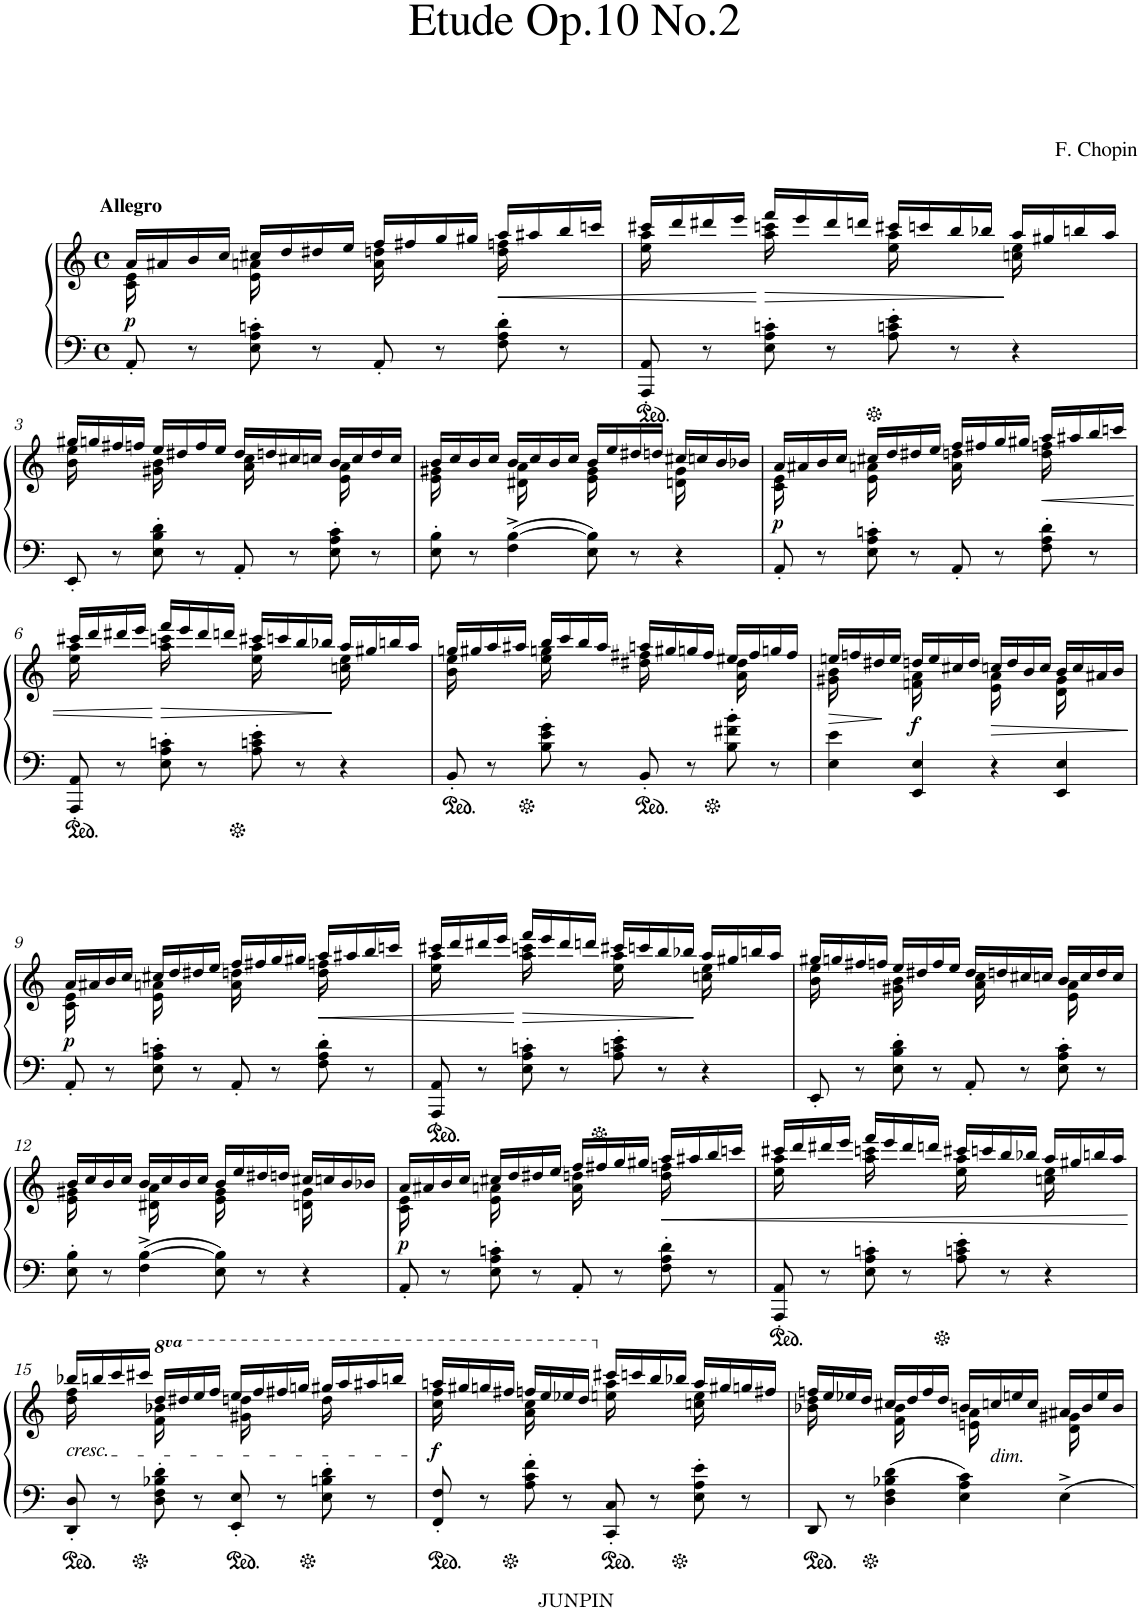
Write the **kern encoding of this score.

**kern	**kern	**dynam
*part1	*part1	*part1
*staff2	*staff1	*staff1/2
*I"Piano	*	*
*I'Pno.	*	*
*clefF4	*clefG2	*
*k[]	*k[]	*
*M4/4	*M4/4	*
*met(c)	*met(c)	*
=1	=1	=1
*	*^	*
!	!LO:TX:a:B:t=Allegro	!	!
!	!	!	!LO:DY:b
8AA'/	16a^/LL	16c\ 16e\	p
.	16a#X/	8.ryy	.
8r	16b/	.	.
.	16cc/JJ	.	.
8E\' 8A\' 8cn\'	16cc#X/LL	16e\ 16an\	.
.	16dd/	8.ryy	.
8r	16dd#X/	.	.
.	16ee/JJ	.	.
8AA'/	16ff/LL	16a\ 16ddn\	.
.	16ff#X/	8.ryy	.
8r	16gg/	.	.
.	16gg#X/JJ	.	.
!	!	!	!LO:HP:b
8F\' 8A\' 8d\'	16aa/LL	16dd\ 16ffn\	<
.	16aa#X/	8.ryy	.
8r	16bb/	.	.
.	16cccn/JJ	.	.
=2	=2	=2	=2
8AAA/' 8AA/'	16ccc#X/LL	16ee\ 16aa\	.
.	16ddd/	8.ryy	.
8r	16ddd#X/	.	.
.	16eee/JJ	.	.
!	!	!	!LO:HP:n=1:b
8E\' 8A\' 8cn\'	16fff/LL	16aa\ 16cccn\	[ >
.	16eee/	8.ryy	.
8r	16ddd#/	.	.
.	16dddn/JJ	.	.
8A\' 8cn\' 8e\'	16ccc#X/LL	16ee\ 16aa\	.
.	16cccn/	8.ryy	.
8r	16bb/	.	.
.	16bb-X/JJ	.	.
4r	16aa/LL	16ccn\ 16ee\	]
.	16gg#X/	8.ryy	.
.	16bbn/	.	.
.	16aa/JJ	.	.
!!LO:LB:g=z	!!
=3	=3	=3	=3
8EE'/	16gg#X/LL	16b\ 16ee\	.
.	16ggn/	8.ryy	.
8r	16ff#X/	.	.
.	16ffn/JJ	.	.
8E\' 8B\' 8d\'	16ee/LL	16g#X\ 16b\	.
.	16dd#X/	8.ryy	.
8r	16ff/	.	.
.	16ee/JJ	.	.
8AA'/	16dd#/LL	16a\ 16cc\	.
.	16ddn/	8.ryy	.
8r	16cc#X/	.	.
.	16ccn/JJ	.	.
8E\' 8A\' 8c\'	16b/LL	16e\ 16a\	.
.	16cc/	8.ryy	.
8r	16dd/	.	.
.	16cc/JJ	.	.
=4	=4	=4	=4
8E\' 8B\'	16b/LL	16e\ 16g#X\	.
.	16cc/	8.ryy	.
8r	16b/	.	.
.	16cc/JJ	.	.
4F\^ [4B\^	16b/LL	16d#X\ 16a\	.
.	16cc/	8.ryy	.
.	16b/	.	.
.	16cc/JJ	.	.
8E\ 8B\]	16b/LL	16e\ 16g#\	.
.	16ee/	8.ryy	.
8r	16dd#X/	.	.
.	16ddn/JJ	.	.
4r	16cc#X/LL	16dn\ 16g#\	.
.	16ccn/	8.ryy	.
.	16b/	.	.
.	16b-X/JJ	.	.
=5	=5	=5	=5
!	!	!	!LO:DY:b
8AA'/	16a^/LL	16c\ 16e\	p
.	16a#X/	8.ryy	.
8r	16b/	.	.
.	16cc/JJ	.	.
8E\' 8A\' 8cn\'	16cc#X/LL	16e\ 16an\	.
.	16dd/	8.ryy	.
8r	16dd#X/	.	.
.	16ee/JJ	.	.
8AA'/	16ff/LL	16a\ 16ddn\	.
.	16ff#X/	8.ryy	.
8r	16gg/	.	.
.	16gg#X/JJ	.	.
!	!	!	!LO:HP:b
8F\' 8A\' 8d\'	16aa/LL	16dd\ 16ffn\	<
.	16aa#X/	8.ryy	.
8r	16bb/	.	.
.	16cccn/JJ	.	.
!!LO:LB:g=z	!!
=6	=6	=6	=6
8AAA/' 8AA/'	16ccc#X/LL	16ee\ 16aa\	.
.	16ddd/	8.ryy	.
8r	16ddd#X/	.	.
.	16eee/JJ	.	.
!	!	!	!LO:HP:n=1:b
8E\' 8A\' 8cn\'	16fff/LL	16aa\ 16cccn\	[ >
.	16eee/	8.ryy	.
8r	16ddd#/	.	.
.	16dddn/JJ	.	.
8A\' 8cn\' 8e\'	16ccc#X/LL	16ee\ 16aa\	.
.	16cccn/	8.ryy	.
8r	16bb/	.	.
.	16bb-X/JJ	.	.
4r	16aa/LL	16ccn\ 16ee\	]
.	16gg#X/	8.ryy	.
.	16bbn/	.	.
.	16aa/JJ	.	.
=7	=7	=7	=7
8BB'/	16ggn/LL	16b\ 16ee\	.
.	16gg#X/	8.ryy	.
8r	16aa/	.	.
.	16aa#X/JJ	.	.
8B\' 8e\' 8g\'	16bb/LL	16ee\ 16ggn\	.
.	16ccc/	8.ryy	.
8r	16bb/	.	.
.	16aa#/JJ	.	.
8BB'/	16aan/LL	16dd#X\ 16ff#X\	.
.	16gg#X/	8.ryy	.
8r	16ggn/	.	.
.	16ff#/JJ	.	.
8B\' 8f#X\' 8b\'	16ee#X/LL	16a\ 16dd#\	.
.	16ff#/	8.ryy	.
8r	16ggn/	.	.
.	16ff#/JJ	.	.
=8	=8	=8	=8
!	!	!	!LO:HP:b
4E\ 4e\	16een/LL	16g#X\ 16b\	>
.	16ffn/	8.ryy	.
.	16dd#X/	.	.
.	16ee/JJ	.	]
!	!	!	!LO:DY:b
4EE/ 4E/	16ddn/LL	16fn\ 16a\	f
.	16ee/	8.ryy	.
.	16cc#X/	.	.
.	16dd/JJ	.	.
!	!	!	!LO:HP:b
4r	16ccn/LL	16e\ 16a\	>
.	16dd/	8.ryy	.
.	16b/	.	.
.	16cc/JJ	.	.
4EE/ 4E/	16b/LL	16d\ 16g#\	.
.	16cc/	8.ryy	.
.	16a#X/	.	.
.	16b/JJ	.	.
*	*v	*v	*
.	.	]
!!LO:LB:g=z
=9	=9	=9
*	*^	*
!	!	!	!LO:DY:b
8AA'/	16a^/LL	16c\ 16e\	p
.	16a#X/	8.ryy	.
8r	16b/	.	.
.	16cc/JJ	.	.
8E\' 8A\' 8cn\'	16cc#X/LL	16e\ 16an\	.
.	16dd/	8.ryy	.
8r	16dd#X/	.	.
.	16ee/JJ	.	.
8AA'/	16ff/LL	16a\ 16ddn\	.
.	16ff#X/	8.ryy	.
8r	16gg/	.	.
.	16gg#X/JJ	.	.
!	!	!	!LO:HP:b
8F\' 8A\' 8d\'	16aa/LL	16dd\ 16ffn\	<
.	16aa#X/	8.ryy	.
8r	16bb/	.	.
.	16cccn/JJ	.	.
=10	=10	=10	=10
8AAA/' 8AA/'	16ccc#X/LL	16ee\ 16aa\	.
.	16ddd/	8.ryy	.
8r	16ddd#X/	.	.
.	16eee/JJ	.	.
!	!	!	!LO:HP:n=1:b
8E\' 8A\' 8cn\'	16fff/LL	16aa\ 16cccn\	[ >
.	16eee/	8.ryy	.
8r	16ddd#/	.	.
.	16dddn/JJ	.	.
8A\' 8cn\' 8e\'	16ccc#X/LL	16ee\ 16aa\	.
.	16cccn/	8.ryy	.
8r	16bb/	.	.
.	16bb-X/JJ	.	.
4r	16aa/LL	16ccn\ 16ee\	]
.	16gg#X/	8.ryy	.
.	16bbn/	.	.
.	16aa/JJ	.	.
=11	=11	=11	=11
8EE'/	16gg#X/LL	16b\ 16ee\	.
.	16ggn/	8.ryy	.
8r	16ff#X/	.	.
.	16ffn/JJ	.	.
8E\' 8B\' 8d\'	16ee/LL	16g#X\ 16b\	.
.	16dd#X/	8.ryy	.
8r	16ff/	.	.
.	16ee/JJ	.	.
8AA'/	16dd#/LL	16a\ 16cc\	.
.	16ddn/	8.ryy	.
8r	16cc#X/	.	.
.	16ccn/JJ	.	.
8E\' 8A\' 8c\'	16b/LL	16e\ 16a\	.
.	16cc/	8.ryy	.
8r	16dd/	.	.
.	16cc/JJ	.	.
!!LO:LB:g=z	!!
=12	=12	=12	=12
8E\' 8B\'	16b/LL	16e\ 16g#X\	.
.	16cc/	8.ryy	.
8r	16b/	.	.
.	16cc/JJ	.	.
4F\^ [4B\^	16b/LL	16d#X\ 16a\	.
.	16cc/	8.ryy	.
.	16b/	.	.
.	16cc/JJ	.	.
8E\ 8B\]	16b/LL	16e\ 16g#\	.
.	16ee/	8.ryy	.
8r	16dd#X/	.	.
.	16ddn/JJ	.	.
4r	16cc#X/LL	16dn\ 16g#\	.
.	16ccn/	8.ryy	.
.	16b/	.	.
.	16b-X/JJ	.	.
=13	=13	=13	=13
!	!	!	!LO:DY:b
8AA'/	16a^/LL	16c\ 16e\	p
.	16a#X/	8.ryy	.
8r	16b/	.	.
.	16cc/JJ	.	.
8E\' 8A\' 8cn\'	16cc#X/LL	16e\ 16an\	.
.	16dd/	8.ryy	.
8r	16dd#X/	.	.
.	16ee/JJ	.	.
8AA'/	16ff/LL	16a\ 16ddn\	.
.	16ff#X/	8.ryy	.
8r	16gg/	.	.
.	16gg#X/JJ	.	.
!	!	!	!LO:HP:b
8F\' 8A\' 8d\'	16aa/LL	16dd\ 16ffn\	<
.	16aa#X/	8.ryy	.
8r	16bb/	.	.
.	16cccn/JJ	.	.
=14	=14	=14	=14
8AAA/' 8AA/'	16ccc#X/LL	16ee\ 16aa\	.
.	16ddd/	8.ryy	.
8r	16ddd#X/	.	.
.	16eee/JJ	.	.
8E\' 8A\' 8cn\'	16fff/LL	16aa\ 16cccn\	.
.	16eee/	8.ryy	.
8r	16ddd#/	.	.
.	16dddn/JJ	.	.
8A\' 8cn\' 8e\'	16ccc#X/LL	16ee\ 16aa\	.
.	16cccn/	8.ryy	.
8r	16bb/	.	.
.	16bb-X/JJ	.	.
4r	16aa/LL	16ccn\ 16ee\	.
.	16gg#X/	8.ryy	.
.	16bbn/	.	.
.	16aa/JJ	.	.
*	*v	*v	*
.	.	[
!!LO:LB:g=z
=15	=15	=15
*	*^	*
!	!LO:TX:b:i:t=cresc.	!	!
8DD/' 8D/'	16bb-X/LL	16dd\ 16ff\	.
.	16bbn/	8.ryy	.
8r	16ccc/	.	.
.	16ccc#X/JJ	.	.
*	*8va	*	*
8D\' 8F\' 8B-X\' 8d\'	16ddd/LL	16ff\ 16bb-X\	.
.	16ddd#X/	8.ryy	.
8r	16eee/	.	.
.	16fff/JJ	.	.
8EE/' 8E/'	16eee/LL	16gg#X\ 16dddn\	.
.	16fff/	8.ryy	.
8r	16fff#X/	.	.
.	16gggn/JJ	.	.
8E\' 8Bn\' 8d\'	16ggg#X/LL	16ddd\	.
.	16aaa/	8.ryy	.
8r	16aaa#X/	.	.
.	16bbbn/JJ	.	.
=16	=16	=16	=16
!	!	!	!LO:DY:b
8FF/' 8F/'	16aaan/LL	16ccc\ 16fff\	f
.	16ggg#X/	8.ryy	.
8r	16gggn/	.	.
.	16fff#X/JJ	.	.
8A\' 8c\' 8f\'	16fffn/LL	16aa\ 16ccc\	.
.	16eee/	8.ryy	.
8r	16eee-X/	.	.
.	16ddd/JJ	.	.
*	*X8va	*	*
8CC/' 8C/'	16ccc#X/LL	16een\ 16aa\	.
.	16cccn/	8.ryy	.
8r	16bb/	.	.
.	16bb-X/JJ	.	.
8E\' 8A\' 8e\'	16aa/LL	16ccn\ 16ee\	.
.	16gg#X/	8.ryy	.
8r	16ggn/	.	.
.	16ff#X/JJ	.	.
=17	=17	=17	=17
8DD/	16ffn/LL	16b-X\ 16dd\	.
.	16ee/	8.ryy	.
8r	16ee-X/	.	.
.	16dd/JJ	.	.
4D\ 4F\ 4B-X\ 4d\	16cc#X/LL	16f\ 16b-\	.
.	16dd/	8.ryy	.
.	16ff/	.	.
.	16dd/JJ	.	.
4E\ 4A\ 4c\	16bn/LL	16en\ 16a\	.
!	!LO:TX:b:i:t=dim.	!	!
.	16ccn/	8.ryy	.
.	16een/	.	.
.	16cc/JJ	.	.
4E^\	16a#X/LL	16d\ 16g#X\	.
.	16b/	8.ryy	.
.	16ee/	.	.
.	16b/JJ	.	.
*	*v	*v	*
=	=	=
*-	*-	*-
